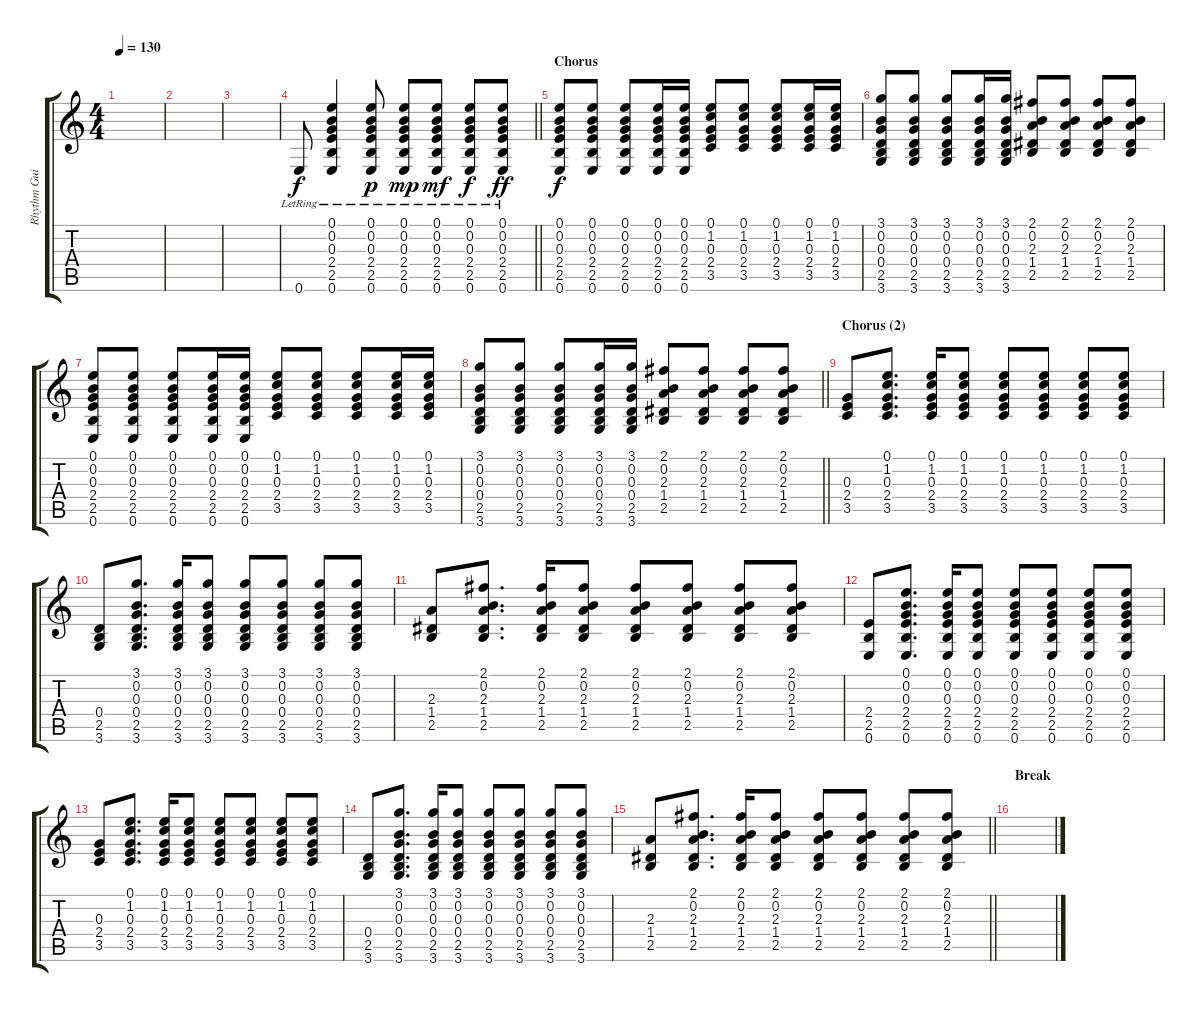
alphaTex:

\track ("Rhythm Guitar (Overdub)" "Rhythm Gui") {instrument acousticguitarsteel}
\staff {score tabs}
\tuning (E4 B3 G3 D3 A2 E2) {hide}
\ts (4 4)
\tempo 130
\clef g2
\ks c
|
|
|
\barLineRight lightlight
0.6{lr}.8 (0.1 0.2 0.3{lr} 2.4{lr} 2.5{lr} 0.6{lr}).4 (0.1{lr} 0.2{lr} 0.3{lr} 2.4{lr} 2.5{lr} 0.6{lr}).8{dy p} (0.1{lr} 0.2{lr} 0.3{lr} 2.4{lr} 2.5{lr} 0.6{lr}).8{dy mp} (0.1{lr} 0.2{lr} 0.3{lr} 2.4{lr} 2.5{lr} 0.6{lr}).8{dy mf} (0.1{lr} 0.2{lr} 0.3{lr} 2.4{lr} 2.5{lr} 0.6{lr}).8{dy f} (0.1{lr} 0.2{lr} 0.3{lr} 2.4{lr} 2.5{lr} 0.6{lr}).8{dy ff} |
\section ("" "Chorus")
(0.1 0.2 0.3 2.4 2.5 0.6).8{dy f} (0.1 0.2 0.3 2.4 2.5 0.6).8 (0.1 0.2 0.3 2.4 2.5 0.6).8 (0.1 0.2 0.3 2.4 2.5 0.6).16 (0.1 0.2 0.3 2.4 2.5 0.6).16 (0.1 1.2 0.3 2.4 3.5).8 (0.1 1.2 0.3 2.4 3.5).8 (0.1 1.2 0.3 2.4 3.5).8 (0.1 1.2 0.3 2.4 3.5).16 (0.1 1.2 0.3 2.4 3.5).16 |
(3.1 0.2 0.3 0.4 2.5 3.6).8 (3.1 0.2 0.3 0.4 2.5 3.6).8 (3.1 0.2 0.3 0.4 2.5 3.6).8 (3.1 0.2 0.3 0.4 2.5 3.6).16 (3.1 0.2 0.3 0.4 2.5 3.6).16 (2.1 0.2 2.3 1.4 2.5).8 (2.1 0.2 2.3 1.4 2.5).8 (2.1 0.2 2.3 1.4 2.5).8 (2.1 0.2 2.3 1.4 2.5).8 |
(0.1 0.2 0.3 2.4 2.5 0.6).8 (0.1 0.2 0.3 2.4 2.5 0.6).8 (0.1 0.2 0.3 2.4 2.5 0.6).8 (0.1 0.2 0.3 2.4 2.5 0.6).16 (0.1 0.2 0.3 2.4 2.5 0.6).16 (0.1 1.2 0.3 2.4 3.5).8 (0.1 1.2 0.3 2.4 3.5).8 (0.1 1.2 0.3 2.4 3.5).8 (0.1 1.2 0.3 2.4 3.5).16 (0.1 1.2 0.3 2.4 3.5).16 |
\barLineRight lightlight
(3.1 0.2 0.3 0.4 2.5 3.6).8 (3.1 0.2 0.3 0.4 2.5 3.6).8 (3.1 0.2 0.3 0.4 2.5 3.6).8 (3.1 0.2 0.3 0.4 2.5 3.6).16 (3.1 0.2 0.3 0.4 2.5 3.6).16 (2.1 0.2 2.3 1.4 2.5).8 (2.1 0.2 2.3 1.4 2.5).8 (2.1 0.2 2.3 1.4 2.5).8 (2.1 0.2 2.3 1.4 2.5).8 |
\section ("" "Chorus (2)")
(0.3 2.4 3.5).8 (0.1 1.2 0.3 2.4 3.5).8{d} (0.1 1.2 0.3 2.4 3.5).16 (0.1 1.2 0.3 2.4 3.5).8 (0.1 1.2 0.3 2.4 3.5).8 (0.1 1.2 0.3 2.4 3.5).8 (0.1 1.2 0.3 2.4 3.5).8 (0.1 1.2 0.3 2.4 3.5).8 |
(0.4 2.5 3.6).8 (3.1 0.2 0.3 0.4 2.5 3.6).8{d} (3.1 0.2 0.3 0.4 2.5 3.6).16 (3.1 0.2 0.3 0.4 2.5 3.6).8 (3.1 0.2 0.3 0.4 2.5 3.6).8 (3.1 0.2 0.3 0.4 2.5 3.6).8 (3.1 0.2 0.3 0.4 2.5 3.6).8 (3.1 0.2 0.3 0.4 2.5 3.6).8 |
(2.3 1.4 2.5).8 (2.1 0.2 2.3 1.4 2.5).8{d} (2.1 0.2 2.3 1.4 2.5).16 (2.1 0.2 2.3 1.4 2.5).8 (2.1 0.2 2.3 1.4 2.5).8 (2.1 0.2 2.3 1.4 2.5).8 (2.1 0.2 2.3 1.4 2.5).8 (2.1 0.2 2.3 1.4 2.5).8 |
(2.4 2.5 0.6).8 (0.1 0.2 0.3 2.4 2.5 0.6).8{d} (0.1 0.2 0.3 2.4 2.5 0.6).16 (0.1 0.2 0.3 2.4 2.5 0.6).8 (0.1 0.2 0.3 2.4 2.5 0.6).8 (0.1 0.2 0.3 2.4 2.5 0.6).8 (0.1 0.2 0.3 2.4 2.5 0.6).8 (0.1 0.2 0.3 2.4 2.5 0.6).8 |
(0.3 2.4 3.5).8 (0.1 1.2 0.3 2.4 3.5).8{d} (0.1 1.2 0.3 2.4 3.5).16 (0.1 1.2 0.3 2.4 3.5).8 (0.1 1.2 0.3 2.4 3.5).8 (0.1 1.2 0.3 2.4 3.5).8 (0.1 1.2 0.3 2.4 3.5).8 (0.1 1.2 0.3 2.4 3.5).8 |
(0.4 2.5 3.6).8 (3.1 0.2 0.3 0.4 2.5 3.6).8{d} (3.1 0.2 0.3 0.4 2.5 3.6).16 (3.1 0.2 0.3 0.4 2.5 3.6).8 (3.1 0.2 0.3 0.4 2.5 3.6).8 (3.1 0.2 0.3 0.4 2.5 3.6).8 (3.1 0.2 0.3 0.4 2.5 3.6).8 (3.1 0.2 0.3 0.4 2.5 3.6).8 |
\barLineRight lightlight
(2.3 1.4 2.5).8 (2.1 0.2 2.3 1.4 2.5).8{d} (2.1 0.2 2.3 1.4 2.5).16 (2.1 0.2 2.3 1.4 2.5).8 (2.1 0.2 2.3 1.4 2.5).8 (2.1 0.2 2.3 1.4 2.5).8 (2.1 0.2 2.3 1.4 2.5).8 (2.1 0.2 2.3 1.4 2.5).8 |
\section ("" "Break")
